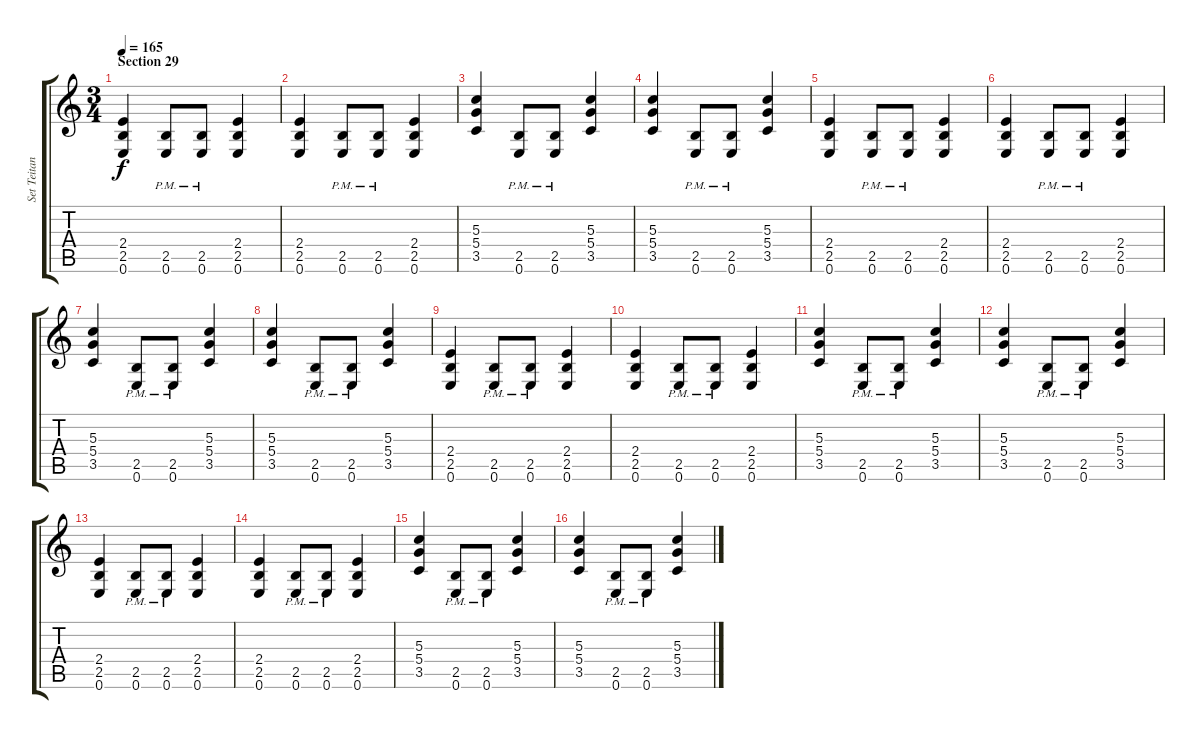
\track ("Set Teitan" "Set Teitan") {instrument distortionguitar}
\staff {score tabs}
\tuning (E4 B3 G3 D3 A2 E2) {hide}
\ts (3 4)
\section ("" "Section 29")
\tempo 165
\clef g2
\ks c
(2.4 2.5 0.6).4{dy f} (2.5{pm} 0.6{pm}).8 (2.5{pm} 0.6{pm}).8 (2.4 2.5 0.6).4 |
(2.4 2.5 0.6).4 (2.5{pm} 0.6{pm}).8 (2.5{pm} 0.6{pm}).8 (2.4 2.5 0.6).4 |
(5.3 5.4 3.5).4 (2.5{pm} 0.6{pm}).8 (2.5{pm} 0.6{pm}).8 (5.3 5.4 3.5).4 |
(5.3 5.4 3.5).4 (2.5{pm} 0.6{pm}).8 (2.5{pm} 0.6{pm}).8 (5.3 5.4 3.5).4 |
(2.4 2.5 0.6).4 (2.5{pm} 0.6{pm}).8 (2.5{pm} 0.6{pm}).8 (2.4 2.5 0.6).4 |
(2.4 2.5 0.6).4 (2.5{pm} 0.6{pm}).8 (2.5{pm} 0.6{pm}).8 (2.4 2.5 0.6).4 |
(5.3 5.4 3.5).4 (2.5{pm} 0.6{pm}).8 (2.5{pm} 0.6{pm}).8 (5.3 5.4 3.5).4 |
(5.3 5.4 3.5).4 (2.5{pm} 0.6{pm}).8 (2.5{pm} 0.6{pm}).8 (5.3 5.4 3.5).4 |
(2.4 2.5 0.6).4 (2.5{pm} 0.6{pm}).8 (2.5{pm} 0.6{pm}).8 (2.4 2.5 0.6).4 |
(2.4 2.5 0.6).4 (2.5{pm} 0.6{pm}).8 (2.5{pm} 0.6{pm}).8 (2.4 2.5 0.6).4 |
(5.3 5.4 3.5).4 (2.5{pm} 0.6{pm}).8 (2.5{pm} 0.6{pm}).8 (5.3 5.4 3.5).4 |
(5.3 5.4 3.5).4 (2.5{pm} 0.6{pm}).8 (2.5{pm} 0.6{pm}).8 (5.3 5.4 3.5).4 |
(2.4 2.5 0.6).4 (2.5{pm} 0.6{pm}).8 (2.5{pm} 0.6{pm}).8 (2.4 2.5 0.6).4 |
(2.4 2.5 0.6).4 (2.5{pm} 0.6{pm}).8 (2.5{pm} 0.6{pm}).8 (2.4 2.5 0.6).4 |
(5.3 5.4 3.5).4 (2.5{pm} 0.6{pm}).8 (2.5{pm} 0.6{pm}).8 (5.3 5.4 3.5).4 |
(5.3 5.4 3.5).4 (2.5{pm} 0.6{pm}).8 (2.5{pm} 0.6{pm}).8 (5.3 5.4 3.5).4
